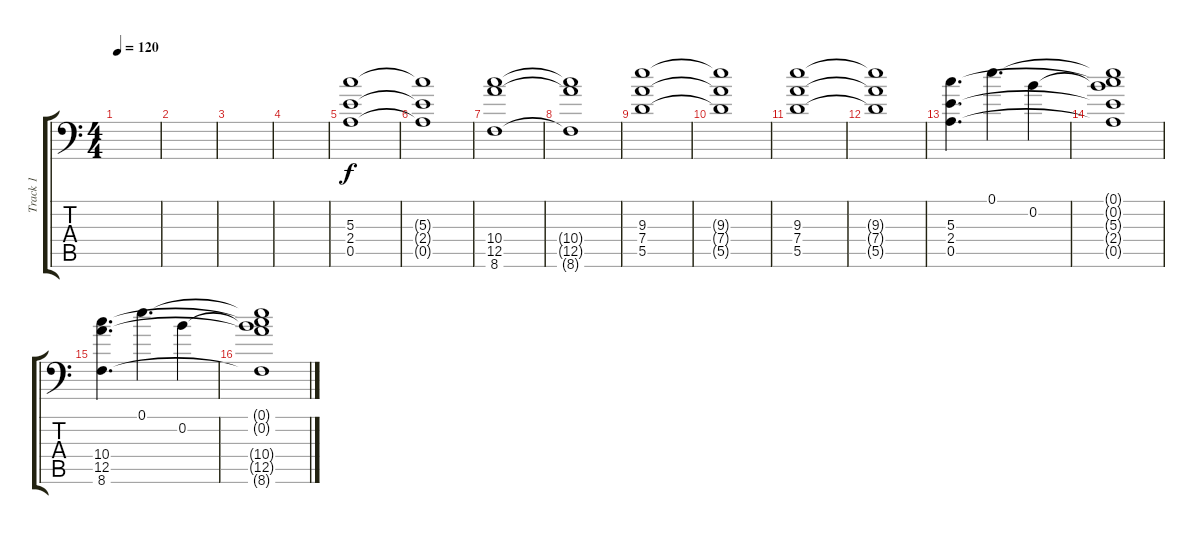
\track ("Track 1" "Track 1") {instrument distortionguitar}
\staff {score tabs}
\tuning (E4 B3 G3 D3 A2 A1) {hide}
\ts (4 4)
\tempo 120
\clef f4
\ks c
|
|
|
|
(5.3 2.4 0.5).1 |
(5.3{t} 2.4{t} 0.5{t}).1 |
(10.4 12.5 8.6).1 |
(10.4{t} 12.5{t} 8.6{t}).1 |
(9.3 7.4 5.5).1 |
(9.3{t} 7.4{t} 5.5{t}).1 |
(9.3 7.4 5.5).1 |
(9.3{t} 7.4{t} 5.5{t}).1 |
(5.3 2.4 0.5).4{d} 0.1.4{d} 0.2.4 |
(0.1{t} 0.2{t} 5.3{t} 2.4{t} 0.5{t}).1 |
(10.4 12.5 8.6).4{d} 0.1.4{d} 0.2.4 |
(0.1{t} 0.2{t} 10.4{t} 12.5{t} 8.6{t}).1
